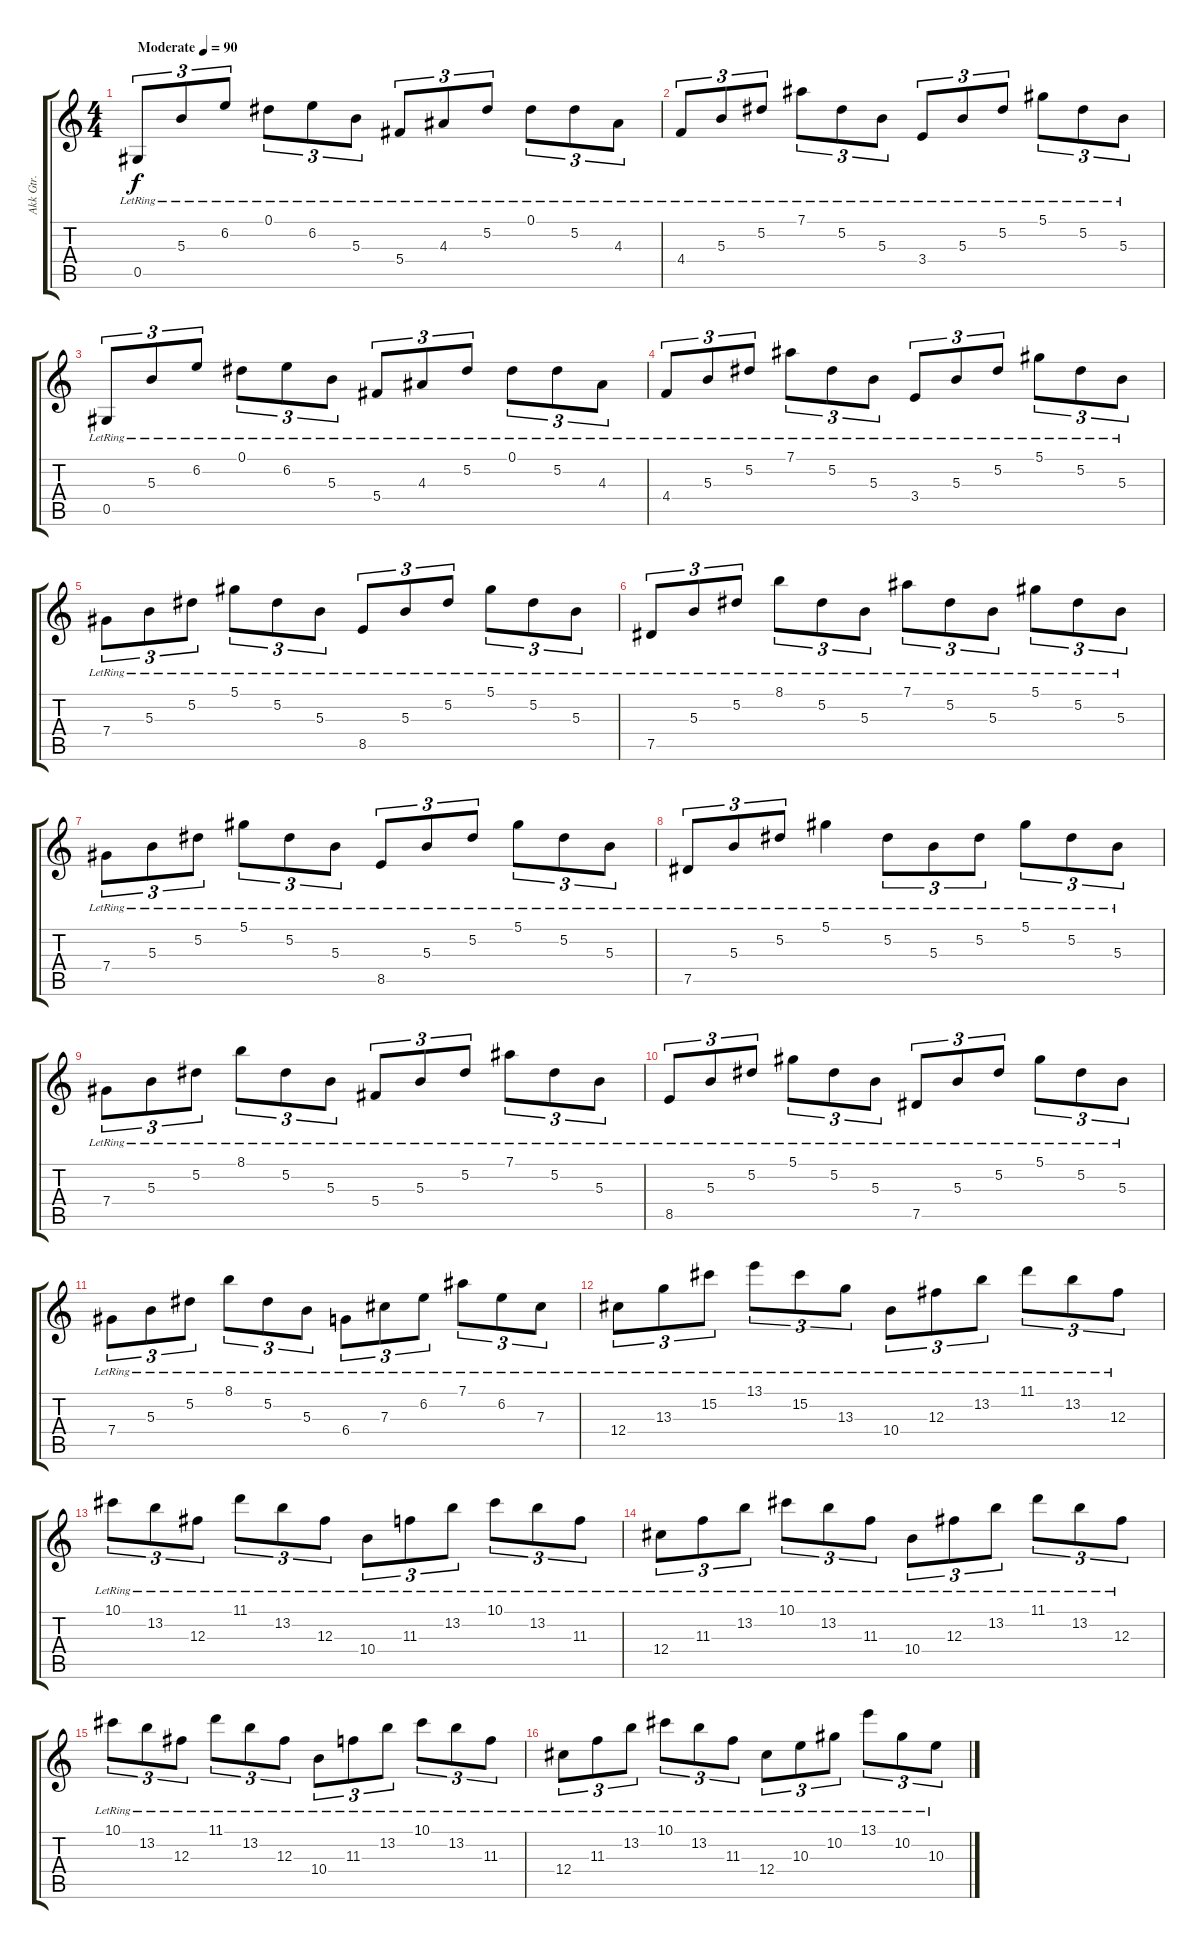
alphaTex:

\track ("Akk Gtr." "Akk Gtr.") {instrument acousticguitarsteel}
\staff {score tabs}
\tuning (Eb4 Bb3 Gb3 Db3 Ab2 Eb2) {hide}
\ts (4 4)
\tempo (90 "Moderate")
\clef g2
\ks c
0.5{lr}.8{tu (3 2) dy f instrument acousticguitarsteel} 5.3{lr}.8{tu (3 2)} 6.2{lr}.8{tu (3 2)} 0.1{lr}.8{tu (3 2)} 6.2{lr}.8{tu (3 2)} 5.3{lr}.8{tu (3 2)} 5.4{lr}.8{tu (3 2)} 4.3{lr}.8{tu (3 2)} 5.2{lr}.8{tu (3 2)} 0.1{lr}.8{tu (3 2)} 5.2{lr}.8{tu (3 2)} 4.3{lr}.8{tu (3 2)} |
4.4{lr}.8{tu (3 2)} 5.3{lr}.8{tu (3 2)} 5.2{lr}.8{tu (3 2)} 7.1{lr}.8{tu (3 2)} 5.2{lr}.8{tu (3 2)} 5.3{lr}.8{tu (3 2)} 3.4{lr}.8{tu (3 2)} 5.3{lr}.8{tu (3 2)} 5.2{lr}.8{tu (3 2)} 5.1{lr}.8{tu (3 2)} 5.2{lr}.8{tu (3 2)} 5.3{lr}.8{tu (3 2)} |
0.5{lr}.8{tu (3 2)} 5.3{lr}.8{tu (3 2)} 6.2{lr}.8{tu (3 2)} 0.1{lr}.8{tu (3 2)} 6.2{lr}.8{tu (3 2)} 5.3{lr}.8{tu (3 2)} 5.4{lr}.8{tu (3 2)} 4.3{lr}.8{tu (3 2)} 5.2{lr}.8{tu (3 2)} 0.1{lr}.8{tu (3 2)} 5.2{lr}.8{tu (3 2)} 4.3{lr}.8{tu (3 2)} |
4.4{lr}.8{tu (3 2)} 5.3{lr}.8{tu (3 2)} 5.2{lr}.8{tu (3 2)} 7.1{lr}.8{tu (3 2)} 5.2{lr}.8{tu (3 2)} 5.3{lr}.8{tu (3 2)} 3.4{lr}.8{tu (3 2)} 5.3{lr}.8{tu (3 2)} 5.2{lr}.8{tu (3 2)} 5.1{lr}.8{tu (3 2)} 5.2{lr}.8{tu (3 2)} 5.3{lr}.8{tu (3 2)} |
7.4{lr}.8{tu (3 2)} 5.3{lr}.8{tu (3 2)} 5.2{lr}.8{tu (3 2)} 5.1{lr}.8{tu (3 2)} 5.2{lr}.8{tu (3 2)} 5.3{lr}.8{tu (3 2)} 8.5{lr}.8{tu (3 2)} 5.3{lr}.8{tu (3 2)} 5.2{lr}.8{tu (3 2)} 5.1{lr}.8{tu (3 2)} 5.2{lr}.8{tu (3 2)} 5.3{lr}.8{tu (3 2)} |
7.5{lr}.8{tu (3 2)} 5.3{lr}.8{tu (3 2)} 5.2{lr}.8{tu (3 2)} 8.1{lr}.8{tu (3 2)} 5.2{lr}.8{tu (3 2)} 5.3{lr}.8{tu (3 2)} 7.1{lr}.8{tu (3 2)} 5.2{lr}.8{tu (3 2)} 5.3{lr}.8{tu (3 2)} 5.1{lr}.8{tu (3 2)} 5.2{lr}.8{tu (3 2)} 5.3{lr}.8{tu (3 2)} |
7.4{lr}.8{tu (3 2)} 5.3{lr}.8{tu (3 2)} 5.2{lr}.8{tu (3 2)} 5.1{lr}.8{tu (3 2)} 5.2{lr}.8{tu (3 2)} 5.3{lr}.8{tu (3 2)} 8.5{lr}.8{tu (3 2)} 5.3{lr}.8{tu (3 2)} 5.2{lr}.8{tu (3 2)} 5.1{lr}.8{tu (3 2)} 5.2{lr}.8{tu (3 2)} 5.3{lr}.8{tu (3 2)} |
7.5{lr}.8{tu (3 2)} 5.3{lr}.8{tu (3 2)} 5.2{lr}.8{tu (3 2)} 5.1{lr}.4 5.2{lr}.8{tu (3 2)} 5.3{lr}.8{tu (3 2)} 5.2{lr}.8{tu (3 2)} 5.1{lr}.8{tu (3 2)} 5.2{lr}.8{tu (3 2)} 5.3{lr}.8{tu (3 2)} |
7.4{lr}.8{tu (3 2)} 5.3{lr}.8{tu (3 2)} 5.2{lr}.8{tu (3 2)} 8.1{lr}.8{tu (3 2)} 5.2{lr}.8{tu (3 2)} 5.3{lr}.8{tu (3 2)} 5.4{lr}.8{tu (3 2)} 5.3{lr}.8{tu (3 2)} 5.2{lr}.8{tu (3 2)} 7.1{lr}.8{tu (3 2)} 5.2{lr}.8{tu (3 2)} 5.3{lr}.8{tu (3 2)} |
8.5{lr}.8{tu (3 2)} 5.3{lr}.8{tu (3 2)} 5.2{lr}.8{tu (3 2)} 5.1{lr}.8{tu (3 2)} 5.2{lr}.8{tu (3 2)} 5.3{lr}.8{tu (3 2)} 7.5{lr}.8{tu (3 2)} 5.3{lr}.8{tu (3 2)} 5.2{lr}.8{tu (3 2)} 5.1{lr}.8{tu (3 2)} 5.2{lr}.8{tu (3 2)} 5.3{lr}.8{tu (3 2)} |
7.4{lr}.8{tu (3 2)} 5.3{lr}.8{tu (3 2)} 5.2{lr}.8{tu (3 2)} 8.1{lr}.8{tu (3 2)} 5.2{lr}.8{tu (3 2)} 5.3{lr}.8{tu (3 2)} 6.4{lr}.8{tu (3 2)} 7.3{lr}.8{tu (3 2)} 6.2{lr}.8{tu (3 2)} 7.1{lr}.8{tu (3 2)} 6.2{lr}.8{tu (3 2)} 7.3{lr}.8{tu (3 2)} |
12.4{lr}.8{tu (3 2)} 13.3{lr}.8{tu (3 2)} 15.2{lr}.8{tu (3 2)} 13.1{lr}.8{tu (3 2)} 15.2{lr}.8{tu (3 2)} 13.3{lr}.8{tu (3 2)} 10.4{lr}.8{tu (3 2)} 12.3{lr}.8{tu (3 2)} 13.2{lr}.8{tu (3 2)} 11.1{lr}.8{tu (3 2)} 13.2{lr}.8{tu (3 2)} 12.3{lr}.8{tu (3 2)} |
10.1{lr}.8{tu (3 2)} 13.2{lr}.8{tu (3 2)} 12.3{lr}.8{tu (3 2)} 11.1{lr}.8{tu (3 2)} 13.2{lr}.8{tu (3 2)} 12.3{lr}.8{tu (3 2)} 10.4{lr}.8{tu (3 2)} 11.3{lr}.8{tu (3 2)} 13.2{lr}.8{tu (3 2)} 10.1{lr}.8{tu (3 2)} 13.2{lr}.8{tu (3 2)} 11.3{lr}.8{tu (3 2)} |
12.4{lr}.8{tu (3 2)} 11.3{lr}.8{tu (3 2)} 13.2{lr}.8{tu (3 2)} 10.1{lr}.8{tu (3 2)} 13.2{lr}.8{tu (3 2)} 11.3{lr}.8{tu (3 2)} 10.4{lr}.8{tu (3 2)} 12.3{lr}.8{tu (3 2)} 13.2{lr}.8{tu (3 2)} 11.1{lr}.8{tu (3 2)} 13.2{lr}.8{tu (3 2)} 12.3{lr}.8{tu (3 2)} |
10.1{lr}.8{tu (3 2)} 13.2{lr}.8{tu (3 2)} 12.3{lr}.8{tu (3 2)} 11.1{lr}.8{tu (3 2)} 13.2{lr}.8{tu (3 2)} 12.3{lr}.8{tu (3 2)} 10.4{lr}.8{tu (3 2)} 11.3{lr}.8{tu (3 2)} 13.2{lr}.8{tu (3 2)} 10.1{lr}.8{tu (3 2)} 13.2{lr}.8{tu (3 2)} 11.3{lr}.8{tu (3 2)} |
12.4{lr}.8{tu (3 2)} 11.3{lr}.8{tu (3 2)} 13.2{lr}.8{tu (3 2)} 10.1{lr}.8{tu (3 2)} 13.2{lr}.8{tu (3 2)} 11.3{lr}.8{tu (3 2)} 12.4{lr}.8{tu (3 2)} 10.3{lr}.8{tu (3 2)} 10.2{lr}.8{tu (3 2)} 13.1{lr}.8{tu (3 2)} 10.2{lr}.8{tu (3 2)} 10.3{lr}.8{tu (3 2)}
